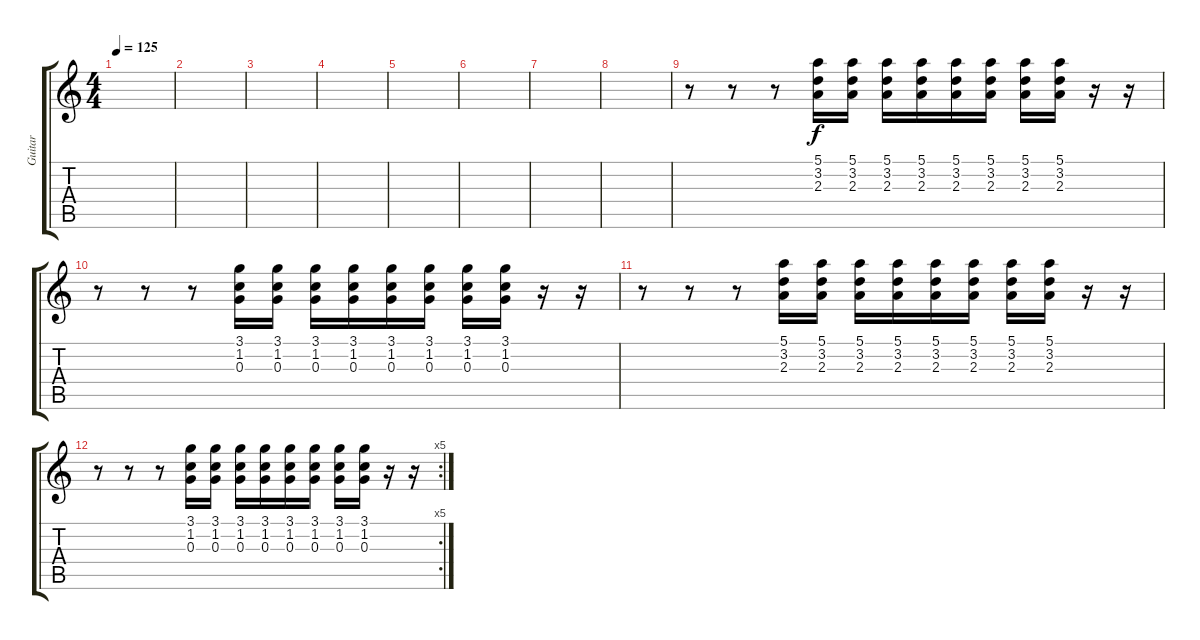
\track ("Guitar" "Guitar") {instrument electricguitarjazz}
\staff {score tabs}
\tuning (E4 B3 G3 D3 A2 D2) {hide}
\ts (4 4)
\tempo 125
\clef g2
\ks c
|
|
|
|
|
|
|
|
r.8 r.8 r.8 (5.1 3.2 2.3).16 (5.1 3.2 2.3).16 (5.1 3.2 2.3).16 (5.1 3.2 2.3).16 (5.1 3.2 2.3).16 (5.1 3.2 2.3).16 (5.1 3.2 2.3).16 (5.1 3.2 2.3).16 r.16 r.16 |
r.8 r.8 r.8 (3.1 1.2 0.3).16 (3.1 1.2 0.3).16 (3.1 1.2 0.3).16 (3.1 1.2 0.3).16 (3.1 1.2 0.3).16 (3.1 1.2 0.3).16 (3.1 1.2 0.3).16 (3.1 1.2 0.3).16 r.16 r.16 |
r.8 r.8 r.8 (5.1 3.2 2.3).16 (5.1 3.2 2.3).16 (5.1 3.2 2.3).16 (5.1 3.2 2.3).16 (5.1 3.2 2.3).16 (5.1 3.2 2.3).16 (5.1 3.2 2.3).16 (5.1 3.2 2.3).16 r.16 r.16 |
\rc 5
r.8 r.8 r.8 (3.1 1.2 0.3).16 (3.1 1.2 0.3).16 (3.1 1.2 0.3).16 (3.1 1.2 0.3).16 (3.1 1.2 0.3).16 (3.1 1.2 0.3).16 (3.1 1.2 0.3).16 (3.1 1.2 0.3).16 r.16 r.16
